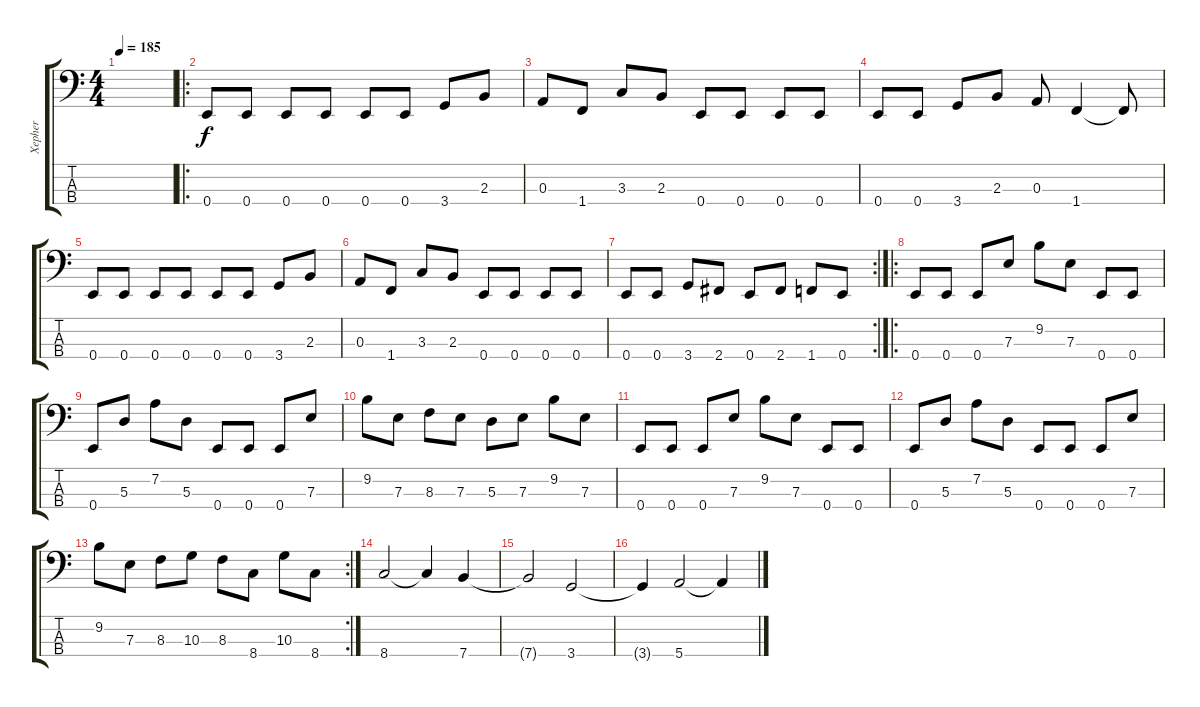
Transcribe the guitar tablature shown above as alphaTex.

\track ("Xepher" "Xepher") {instrument electricbassfinger}
\staff {score tabs}
\tuning (G2 D2 A1 E1) {hide}
\ts (4 4)
\tempo 185
\clef f4
\ks c
|
\ro
0.4.8 0.4.8 0.4.8 0.4.8 0.4.8 0.4.8 3.4.8 2.3.8 |
0.3.8 1.4.8 3.3.8 2.3.8 0.4.8 0.4.8 0.4.8 0.4.8 |
0.4.8 0.4.8 3.4.8 2.3.8 0.3.8 1.4.4 1.4{t}.8 |
0.4.8 0.4.8 0.4.8 0.4.8 0.4.8 0.4.8 3.4.8 2.3.8 |
0.3.8 1.4.8 3.3.8 2.3.8 0.4.8 0.4.8 0.4.8 0.4.8 |
\rc 2
0.4.8 0.4.8 3.4.8 2.4.8 0.4.8 2.4.8 1.4.8 0.4.8 |
\ro
0.4.8 0.4.8 0.4.8 7.3.8 9.2.8 7.3.8 0.4.8 0.4.8 |
0.4.8 5.3.8 7.2.8 5.3.8 0.4.8 0.4.8 0.4.8 7.3.8 |
9.2.8 7.3.8 8.3.8 7.3.8 5.3.8 7.3.8 9.2.8 7.3.8 |
0.4.8 0.4.8 0.4.8 7.3.8 9.2.8 7.3.8 0.4.8 0.4.8 |
0.4.8 5.3.8 7.2.8 5.3.8 0.4.8 0.4.8 0.4.8 7.3.8 |
\rc 2
9.2.8 7.3.8 8.3.8 10.3.8 8.3.8 8.4.8 10.3.8 8.4.8 |
8.4.2 8.4{t}.4 7.4.4 |
7.4{t}.2 3.4.2 |
3.4{t}.4 5.4.2 5.4{t}.4
